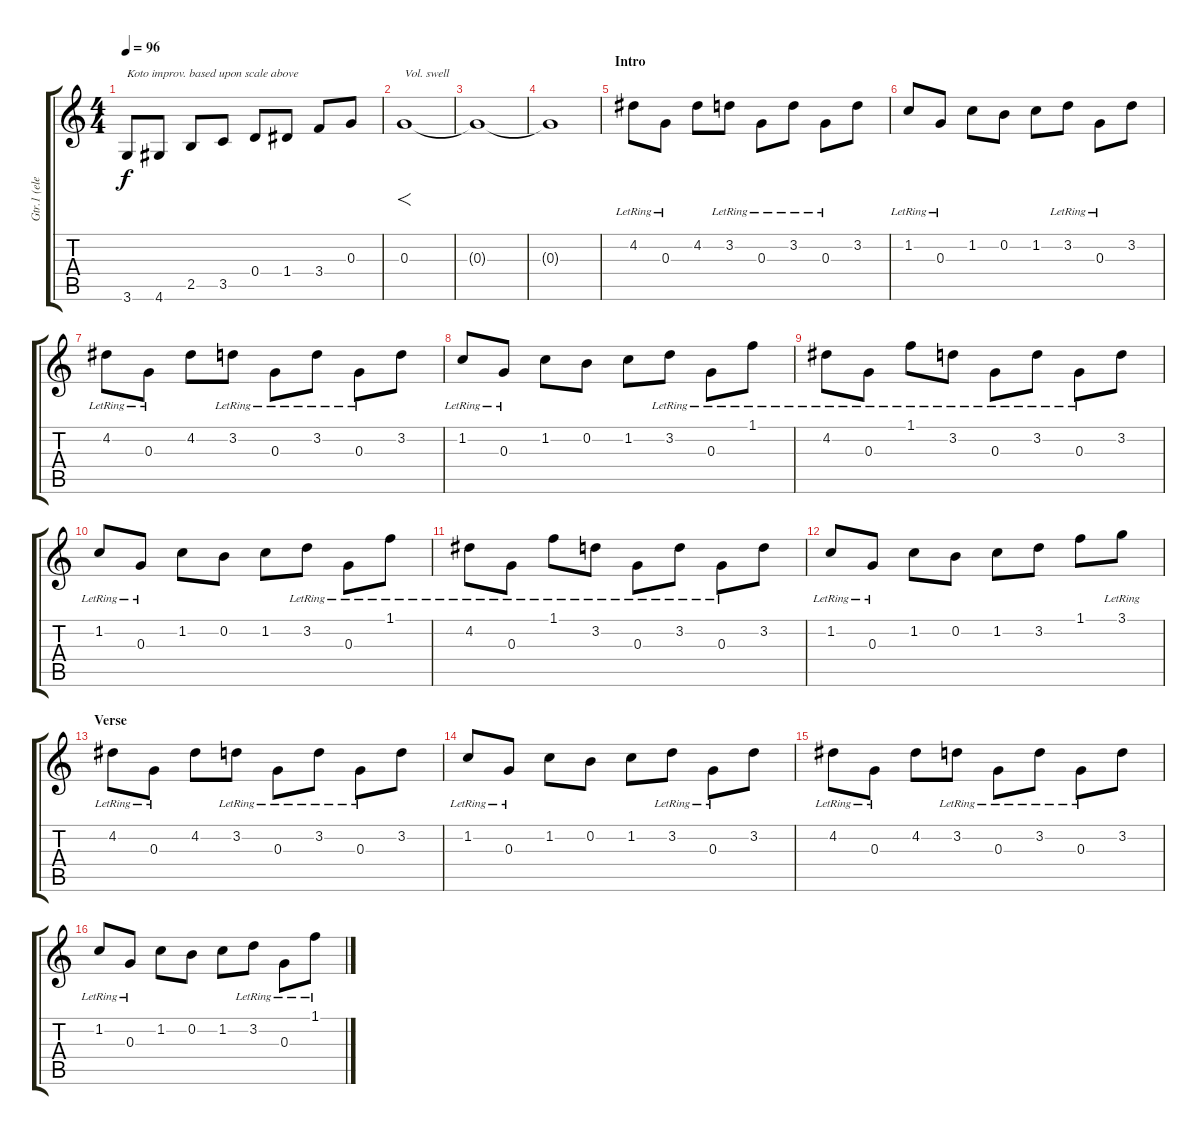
\track ("Gtr.1 (elec.)" "Gtr.1 (ele") {instrument electricguitarclean}
\staff {score tabs}
\tuning (E4 B3 G3 D3 A2 E2) {hide}
\ts (4 4)
\tempo 96
\clef g2
\ks c
3.6.8{txt "Koto improv. based upon scale above" dy f instrument electricguitarclean} 4.6.8 2.5.8 3.5.8 0.4.8 1.4.8 3.4.8 0.3.8 |
0.3.1{f txt "Vol. swell"} |
0.3{t}.1 |
0.3{t}.1 |
\section ("" "Intro")
4.2{lr}.8 0.3{lr}.8 4.2.8 3.2{lr}.8 0.3{lr}.8 3.2{lr}.8 0.3{lr}.8 3.2.8 |
1.2{lr}.8 0.3{lr}.8 1.2.8 0.2.8 1.2.8 3.2{lr}.8 0.3{lr}.8 3.2.8 |
4.2{lr}.8 0.3{lr}.8 4.2.8 3.2{lr}.8 0.3{lr}.8 3.2{lr}.8 0.3{lr}.8 3.2.8 |
1.2{lr}.8 0.3{lr}.8 1.2.8 0.2.8 1.2.8 3.2{lr}.8 0.3{lr}.8 1.1{lr}.8 |
4.2{lr}.8 0.3{lr}.8 1.1{lr}.8 3.2{lr}.8 0.3{lr}.8 3.2{lr}.8 0.3{lr}.8 3.2.8 |
1.2{lr}.8 0.3{lr}.8 1.2.8 0.2.8 1.2.8 3.2{lr}.8 0.3{lr}.8 1.1{lr}.8 |
4.2{lr}.8 0.3{lr}.8 1.1{lr}.8 3.2{lr}.8 0.3{lr}.8 3.2{lr}.8 0.3{lr}.8 3.2.8 |
1.2{lr}.8 0.3{lr}.8 1.2.8 0.2.8 1.2.8 3.2.8 1.1.8 3.1{lr}.8 |
\section ("" "Verse")
4.2{lr}.8 0.3{lr}.8 4.2.8 3.2{lr}.8 0.3{lr}.8 3.2{lr}.8 0.3{lr}.8 3.2.8 |
1.2{lr}.8 0.3{lr}.8 1.2.8 0.2.8 1.2.8 3.2{lr}.8 0.3{lr}.8 3.2.8 |
4.2{lr}.8 0.3{lr}.8 4.2.8 3.2{lr}.8 0.3{lr}.8 3.2{lr}.8 0.3{lr}.8 3.2.8 |
1.2{lr}.8 0.3{lr}.8 1.2.8 0.2.8 1.2.8 3.2{lr}.8 0.3{lr}.8 1.1{lr}.8
